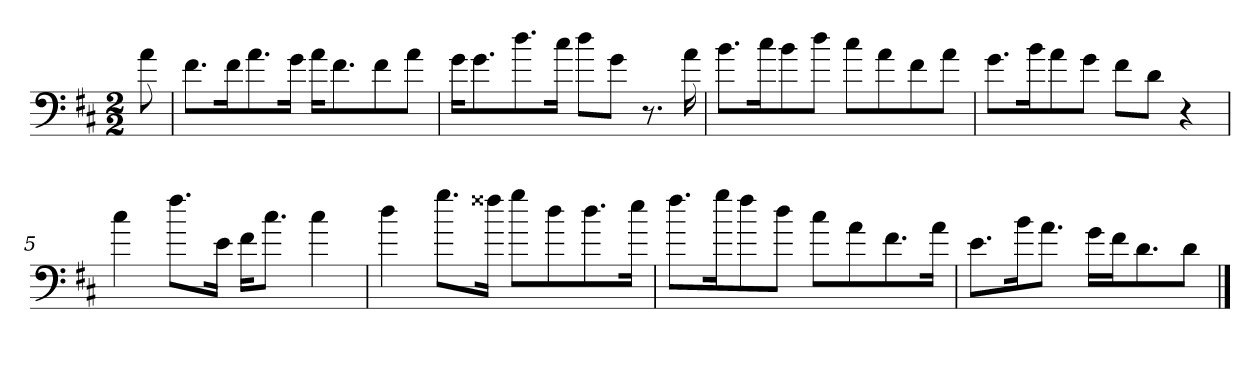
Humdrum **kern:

**kern
*part1
*staff1
*clefF4
*k[f#c#]
*D:
*M2/2
=
8a
=1
8.f#\L
16f#\K
8.a\
16g\Jk
16a\KL
8.f#\
8f#\
8a\J
=2
16g\KL
8.g\
8.dd\
16cc#\Jk
8dd\L
8g\J
8.r
16a
=3
8.b\L
16cc#\K
8b\
8dd\J
8cc#\L
8a\
8f#\
8a\J
=4
8.g\L
16b\K
8a\
8g\J
8f#\L
8d\J
4r
=5y
4cc#
8.ff#\L
16e\Jk
16f#\KL
8.cc#\J
4cc#
=6
4dd
8.gg\L
16ff##X\Jk
8gg\L
8dd\
8.dd\
16ee\Jk
=7
8.ff#\L
16gg\K
8ff#\
8dd\J
8cc#\L
8a\
8.f#\
16a\Jk
=8
8.e\L
16b\K
8.a\J
16g\LL
16f#\J
8.d\
8d\J
==
*-
